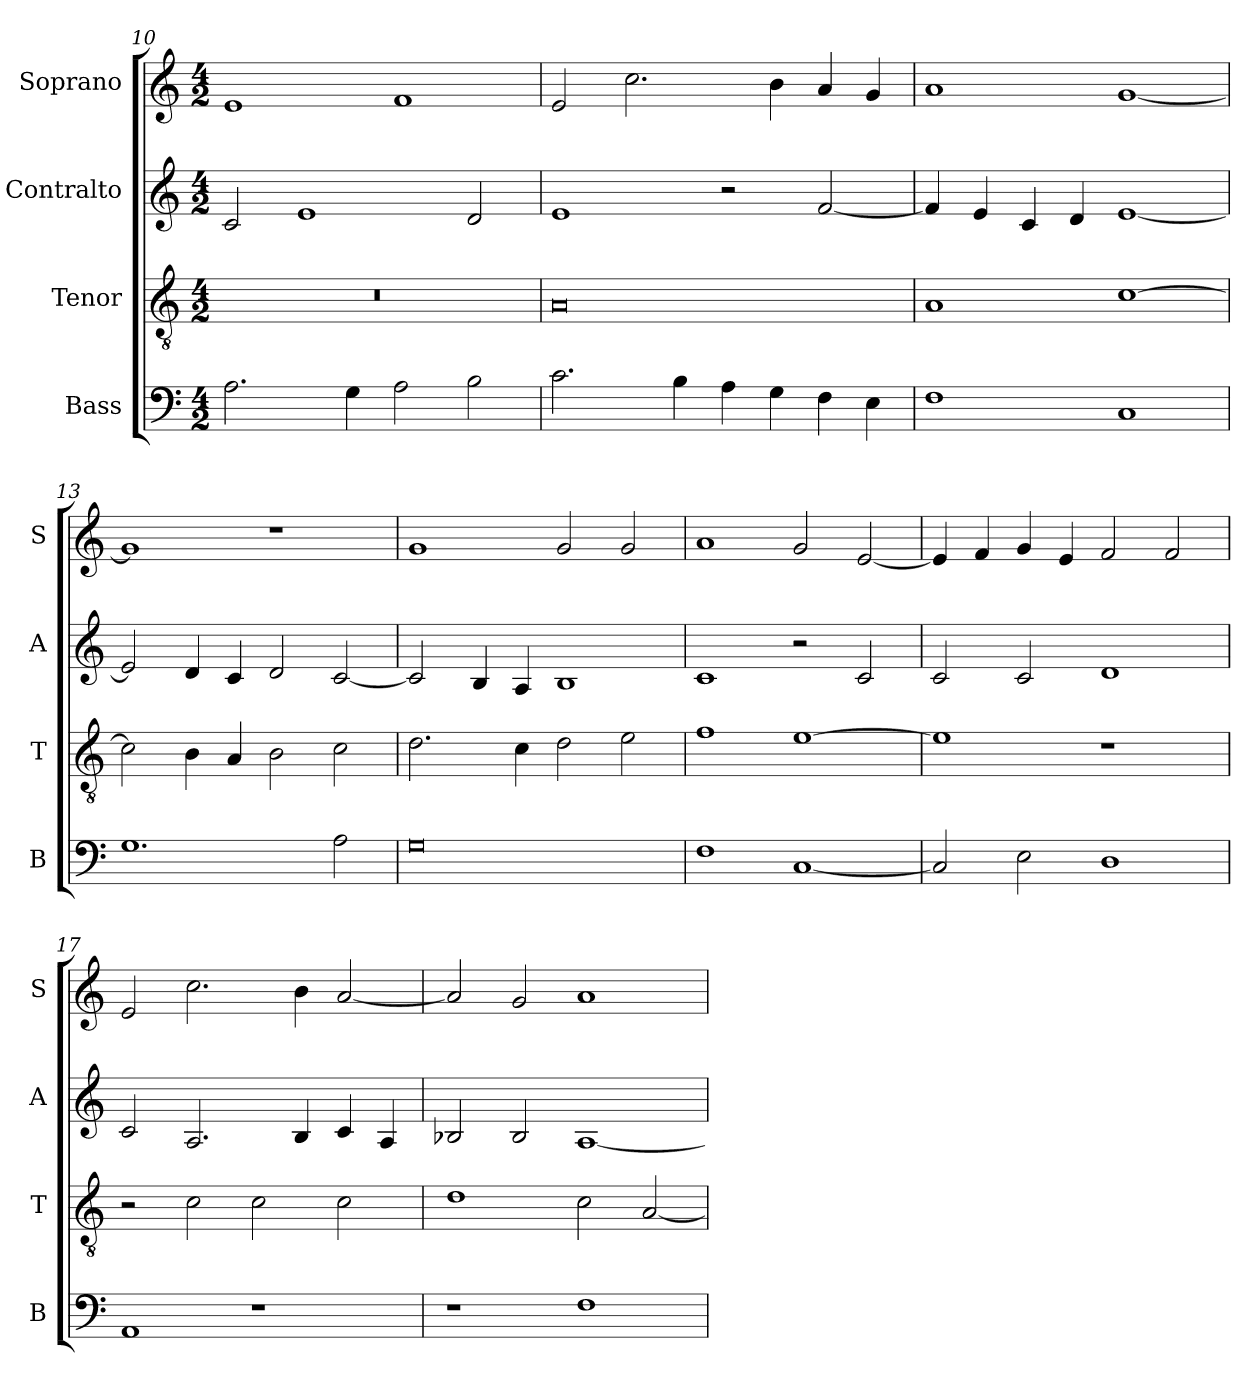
**kern	**kern	**kern	**kern
*part4	*part3	*part2	*part1
*staff4	*staff3	*staff2	*staff1
*I"Bass	*I"Tenor	*I"Contralto	*I"Soprano
*I'B	*I'T	*I'A	*I'S
*clefF4	*clefGv2	*clefG2	*clefG2
*k[]	*k[]	*k[]	*k[]
*E:phr	*E:phr	*E:phr	*E:phr
*M4/2	*M4/2	*M4/2	*M4/2
=10	=10	=10	=10
2.A	0r	2c	1e
.	.	1e	.
4G	.	.	.
2A	.	.	1f
2B	.	2d	.
=11	=11	=11	=11
2.c	0A	1e	2e
.	.	.	2.cc
4B	.	.	.
4A	.	2r	.
4G	.	.	4b
4F	.	[2f	4a
4E	.	.	4g
=12	=12	=12	=12
1F	1A	4f]	1a
.	.	4e	.
.	.	4c	.
.	.	4d	.
1C	[1c	[1e	[1g
=13	=13	=13	=13
1.G	2c]	2e]	1g]
.	4B	4d	.
.	4A	4c	.
.	2B	2d	1r
2A	2c	[2c	.
=14	=14	=14	=14
0G	2.d	2c]	1g
.	.	4B	.
.	4c	4A	.
.	2d	1B	2g
.	2e	.	2g
=15	=15	=15	=15
1F	1f	1c	1a
[1C	[1e	2r	2g
.	.	2c	[2e
=16	=16	=16	=16
2C]	1e]	2c	4e]
.	.	.	4f
2E	.	2c	4g
.	.	.	4e
1D	1r	1d	2f
.	.	.	2f
=17	=17	=17	=17
1AA	2r	2c	2e
.	2c	2.A	2.cc
1r	2c	.	.
.	.	4B	4b
.	2c	4c	[2a
.	.	4A	.
=18	=18	=18	=18
1r	1d	2B-X	2a]
.	.	2B-	2g
1F	2c	[1A	1a
.	[2A	.	.
=	=	=	=
*-	*-	*-	*-
